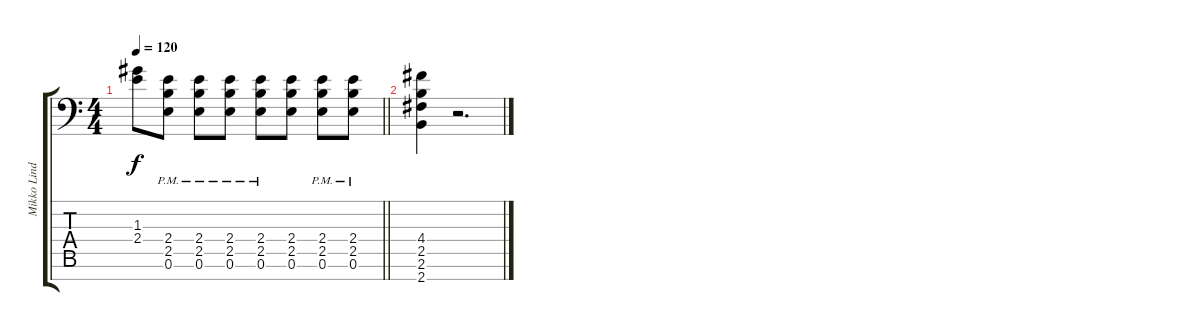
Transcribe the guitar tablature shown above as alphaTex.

\track ("Mikko Lindström" "Mikko Lind") {instrument acousticguitarsteel}
\staff {score tabs}
\tuning (E4 B3 G3 D3 A2 E2 A1) {hide}
\ts (4 4)
\tempo 120
\clef f4
\barLineRight lightlight
\ks c
(1.3 2.4).8{dy f} (2.4{pm} 2.5{pm} 0.6{pm}).8 (2.4{pm} 2.5{pm} 0.6{pm}).8 (2.4{pm} 2.5{pm} 0.6{pm}).8 (2.4{pm} 2.5{pm} 0.6{pm}).8 (2.4 2.5 0.6).8 (2.4{pm} 2.5{pm} 0.6{pm}).8 (2.4{pm} 2.5{pm} 0.6{pm}).8 |
(4.4 2.5 2.6 2.7).4 r.2{d}
